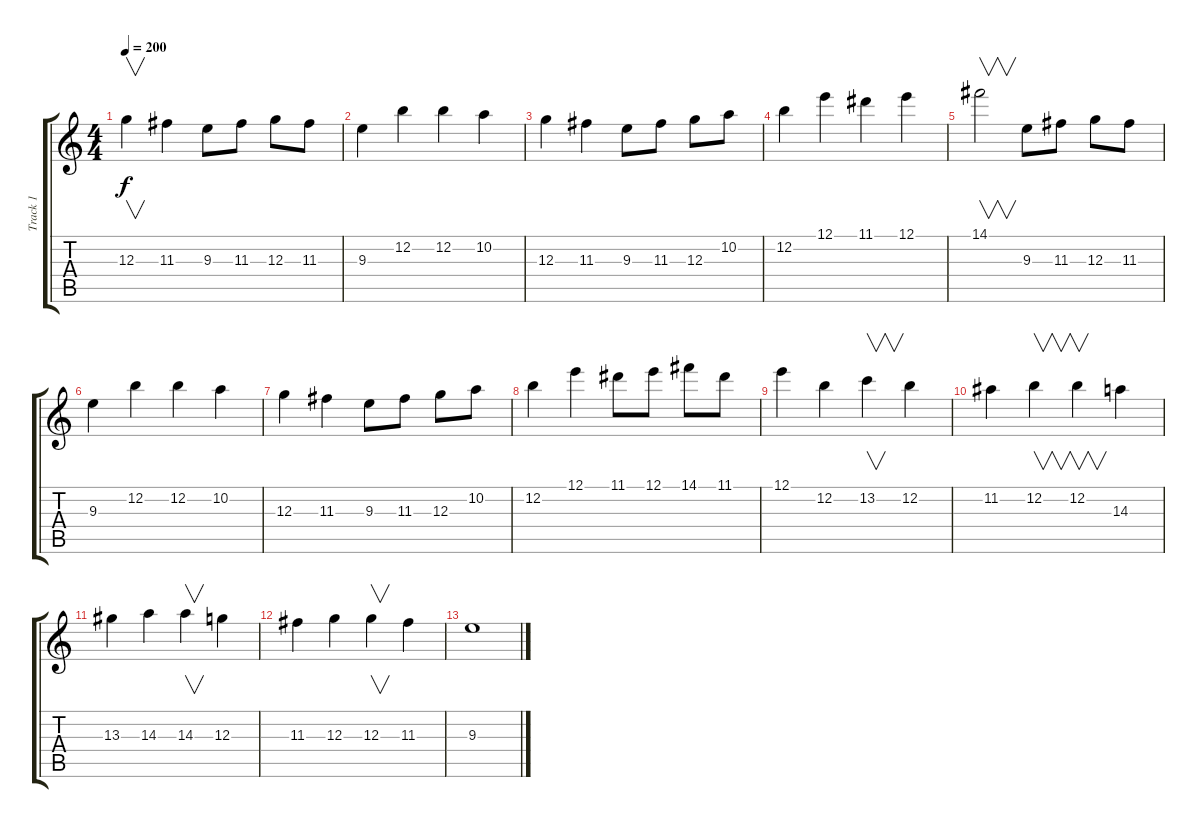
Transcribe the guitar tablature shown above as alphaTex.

\track ("Track 1" "Track 1") {instrument distortionguitar}
\staff {score tabs}
\tuning (E4 B3 G3 D3 A2 E2) {hide}
\ts (4 4)
\tempo 200
\clef g2
\ks c
12.3.4{v dy f} 11.3.4 9.3.8 11.3.8 12.3.8 11.3.8 |
9.3.4 12.2.4 12.2.4 10.2.4 |
12.3.4 11.3.4 9.3.8 11.3.8 12.3.8 10.2.8 |
12.2.4 12.1.4 11.1.4 12.1.4 |
14.1.2{v} 9.3.8 11.3.8 12.3.8 11.3.8 |
9.3.4 12.2.4 12.2.4 10.2.4 |
12.3.4 11.3.4 9.3.8 11.3.8 12.3.8 10.2.8 |
12.2.4 12.1.4 11.1.8 12.1.8 14.1.8 11.1.8 |
12.1.4 12.2.4 13.2.4{v} 12.2.4 |
11.2.4 12.2.4{v} 12.2.4{v} 14.3.4 |
13.3.4 14.3.4 14.3.4{v} 12.3.4 |
11.3.4 12.3.4 12.3.4{v} 11.3.4 |
9.3.1
